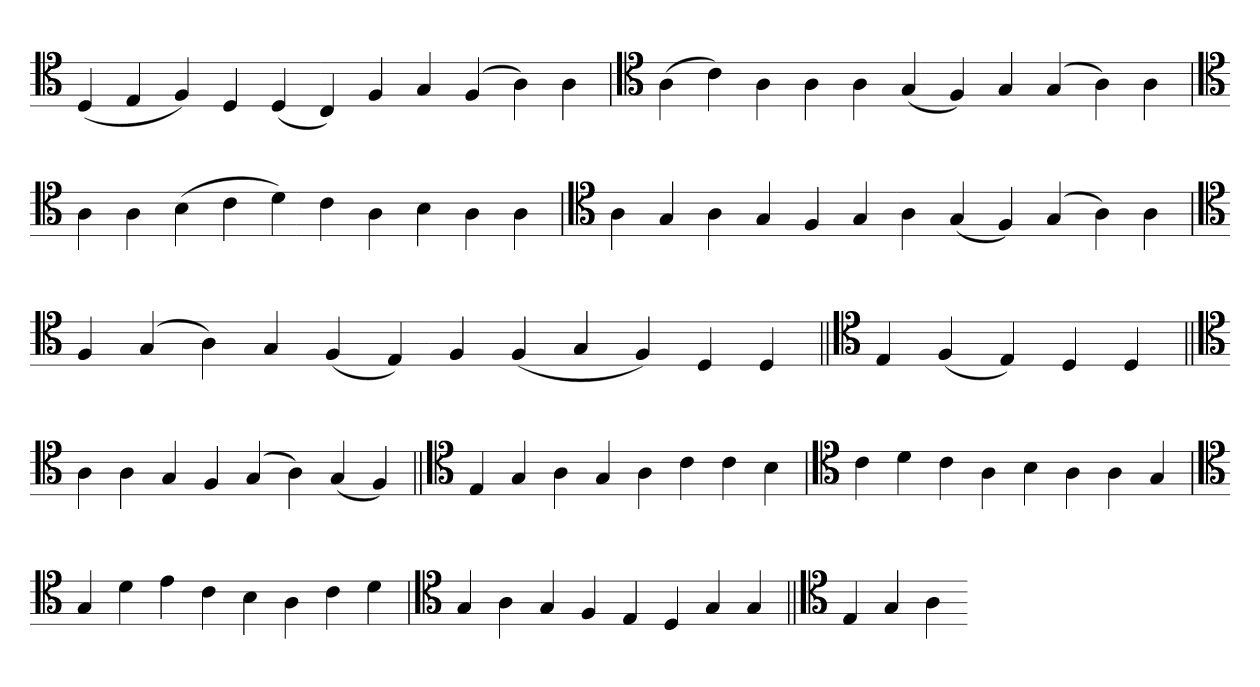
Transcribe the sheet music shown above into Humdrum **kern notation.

**kern
*part1
*staff1
*clefC4
=
(4D
4E
4F)
4D
(4D
4C)
4F
4G
(4F
4A)
4A
=`
*clefC4
(4A
4c)
4A
4A
4A
(4G
4F)
4G
(4G
4A)
4A
='
*clefC4
4A
4A
(4B
4c
4d)
4c
4A
4B
4A
4A
=`
*clefC4
4A
4G
4A
4G
4F
4G
4A
(4G
4F)
(4G
4A)
4A
='
*clefC4
4F
(4G
4A)
4G
(4F
4E)
4F
(4F
4G
4F)
4D
4D
=||
*clefC4
4E
(4F
4E)
4D
4D
=||
*clefC4
4A
4A
4G
4F
(4G
4A)
(4G
4F)
=||
*clefC4
4E
4G
4A
4G
4A
4c
4c
4B
=`
*clefC4
4c
4d
4c
4A
4B
4A
4A
4G
='
*clefC4
4G
4d
4e
4c
4B
4A
4c
4d
=`
*clefC4
4G
4A
4G
4F
4E
4D
4G
4G
=||
*clefC4
4E
4G
4A
=-
*-
